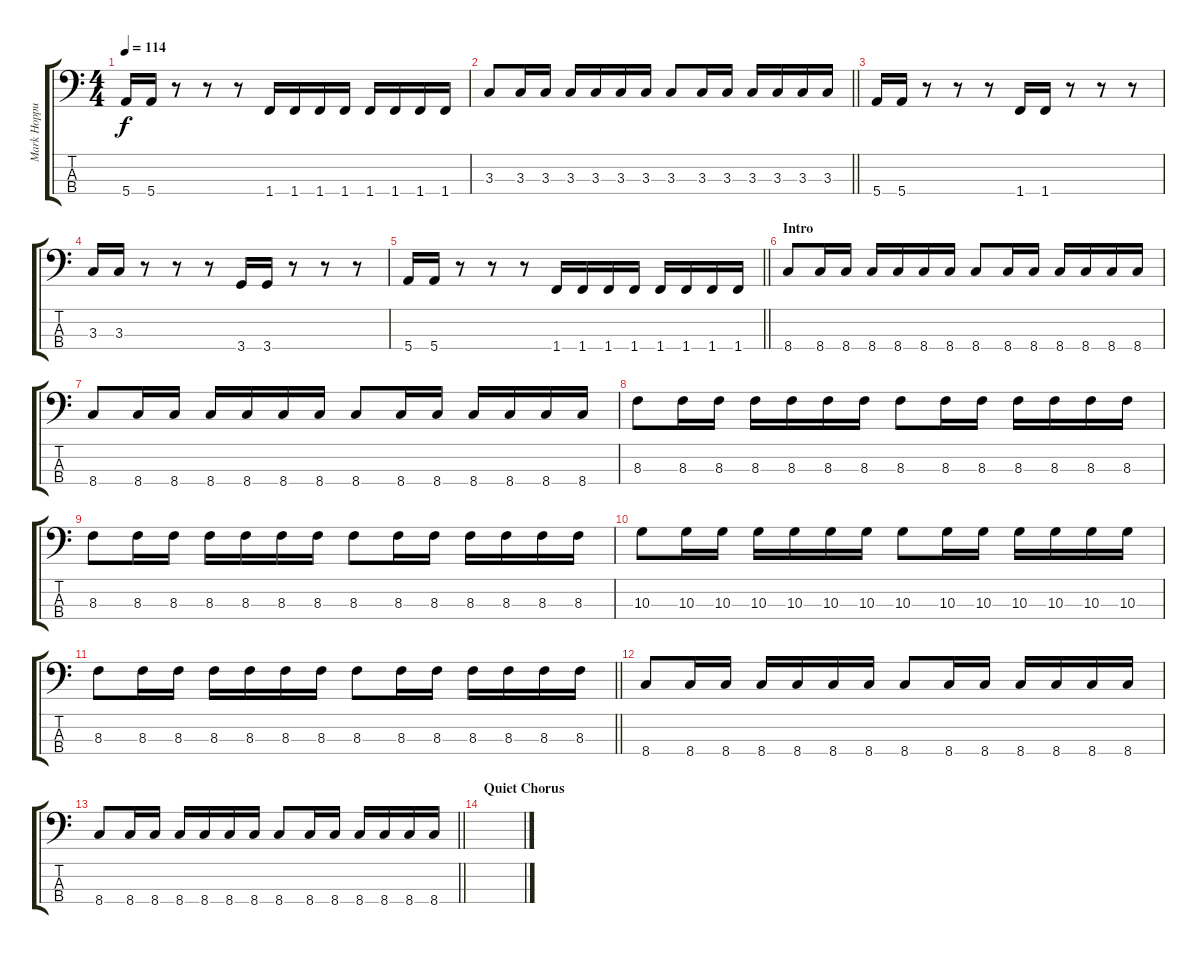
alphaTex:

\track ("Mark Hoppus" "Mark Hoppu") {instrument electricbasspick}
\staff {score tabs}
\tuning (G2 D2 A1 E1) {hide}
\ts (4 4)
\tempo 114
\clef f4
\ks c
5.4.16{dy f} 5.4.16 r.8 r.8 r.8 1.4.16 1.4.16 1.4.16 1.4.16 1.4.16 1.4.16 1.4.16 1.4.16 |
\barLineRight lightlight
3.3.8 3.3.16 3.3.16 3.3.16 3.3.16 3.3.16 3.3.16 3.3.8 3.3.16 3.3.16 3.3.16 3.3.16 3.3.16 3.3.16 |
5.4.16 5.4.16 r.8 r.8 r.8 1.4.16 1.4.16 r.8 r.8 r.8 |
3.3.16 3.3.16 r.8 r.8 r.8 3.4.16 3.4.16 r.8 r.8 r.8 |
\barLineRight lightlight
5.4.16 5.4.16 r.8 r.8 r.8 1.4.16 1.4.16 1.4.16 1.4.16 1.4.16 1.4.16 1.4.16 1.4.16 |
\section ("" "Intro")
8.4.8 8.4.16 8.4.16 8.4.16 8.4.16 8.4.16 8.4.16 8.4.8 8.4.16 8.4.16 8.4.16 8.4.16 8.4.16 8.4.16 |
8.4.8 8.4.16 8.4.16 8.4.16 8.4.16 8.4.16 8.4.16 8.4.8 8.4.16 8.4.16 8.4.16 8.4.16 8.4.16 8.4.16 |
8.3.8 8.3.16 8.3.16 8.3.16 8.3.16 8.3.16 8.3.16 8.3.8 8.3.16 8.3.16 8.3.16 8.3.16 8.3.16 8.3.16 |
8.3.8 8.3.16 8.3.16 8.3.16 8.3.16 8.3.16 8.3.16 8.3.8 8.3.16 8.3.16 8.3.16 8.3.16 8.3.16 8.3.16 |
10.3.8 10.3.16 10.3.16 10.3.16 10.3.16 10.3.16 10.3.16 10.3.8 10.3.16 10.3.16 10.3.16 10.3.16 10.3.16 10.3.16 |
\barLineRight lightlight
8.3.8 8.3.16 8.3.16 8.3.16 8.3.16 8.3.16 8.3.16 8.3.8 8.3.16 8.3.16 8.3.16 8.3.16 8.3.16 8.3.16 |
8.4.8 8.4.16 8.4.16 8.4.16 8.4.16 8.4.16 8.4.16 8.4.8 8.4.16 8.4.16 8.4.16 8.4.16 8.4.16 8.4.16 |
\barLineRight lightlight
8.4.8 8.4.16 8.4.16 8.4.16 8.4.16 8.4.16 8.4.16 8.4.8 8.4.16 8.4.16 8.4.16 8.4.16 8.4.16 8.4.16 |
\section ("" "Quiet Chorus")
